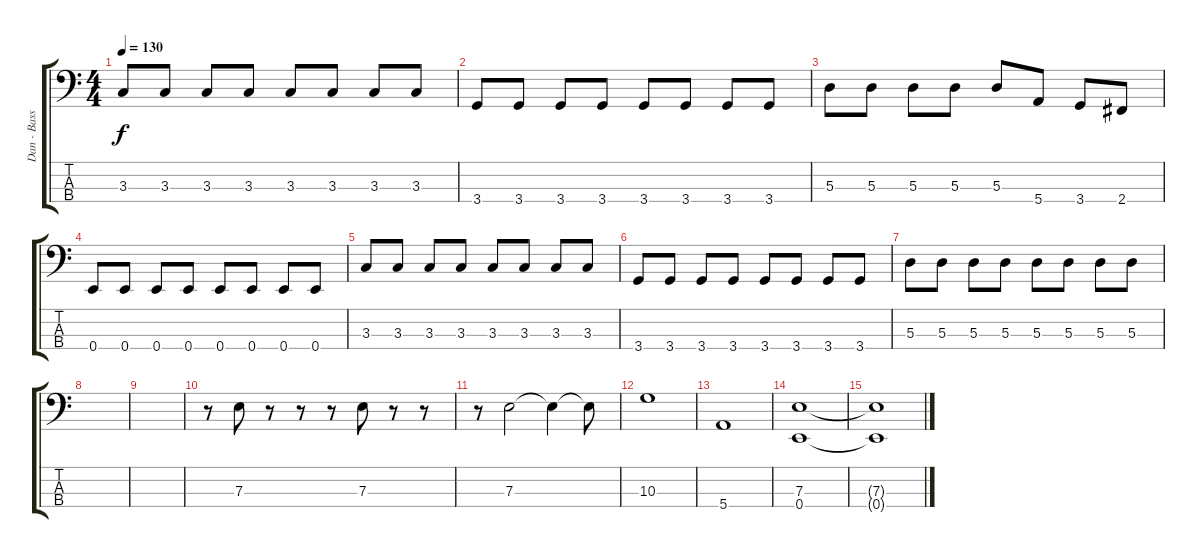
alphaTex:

\track ("Dan - Bass" "Dan - Bass") {instrument electricbasspick}
\staff {score tabs}
\tuning (G2 D2 A1 E1) {hide}
\ts (4 4)
\tempo 130
\clef f4
\ks c
3.3.8{dy f} 3.3.8 3.3.8 3.3.8 3.3.8 3.3.8 3.3.8 3.3.8 |
3.4.8 3.4.8 3.4.8 3.4.8 3.4.8 3.4.8 3.4.8 3.4.8 |
5.3.8 5.3.8 5.3.8 5.3.8 5.3.8 5.4.8 3.4.8 2.4.8 |
0.4.8 0.4.8 0.4.8 0.4.8 0.4.8 0.4.8 0.4.8 0.4.8 |
3.3.8 3.3.8 3.3.8 3.3.8 3.3.8 3.3.8 3.3.8 3.3.8 |
3.4.8 3.4.8 3.4.8 3.4.8 3.4.8 3.4.8 3.4.8 3.4.8 |
5.3.8 5.3.8 5.3.8 5.3.8 5.3.8 5.3.8 5.3.8 5.3.8 |
|
|
r.8 7.3.8 r.8 r.8 r.8 7.3.8 r.8 r.8 |
r.8 7.3.2 7.3{t}.4 7.3{t}.8 |
10.3.1 |
5.4.1 |
(7.3 0.4).1 |
(7.3{t} 0.4{t}).1
